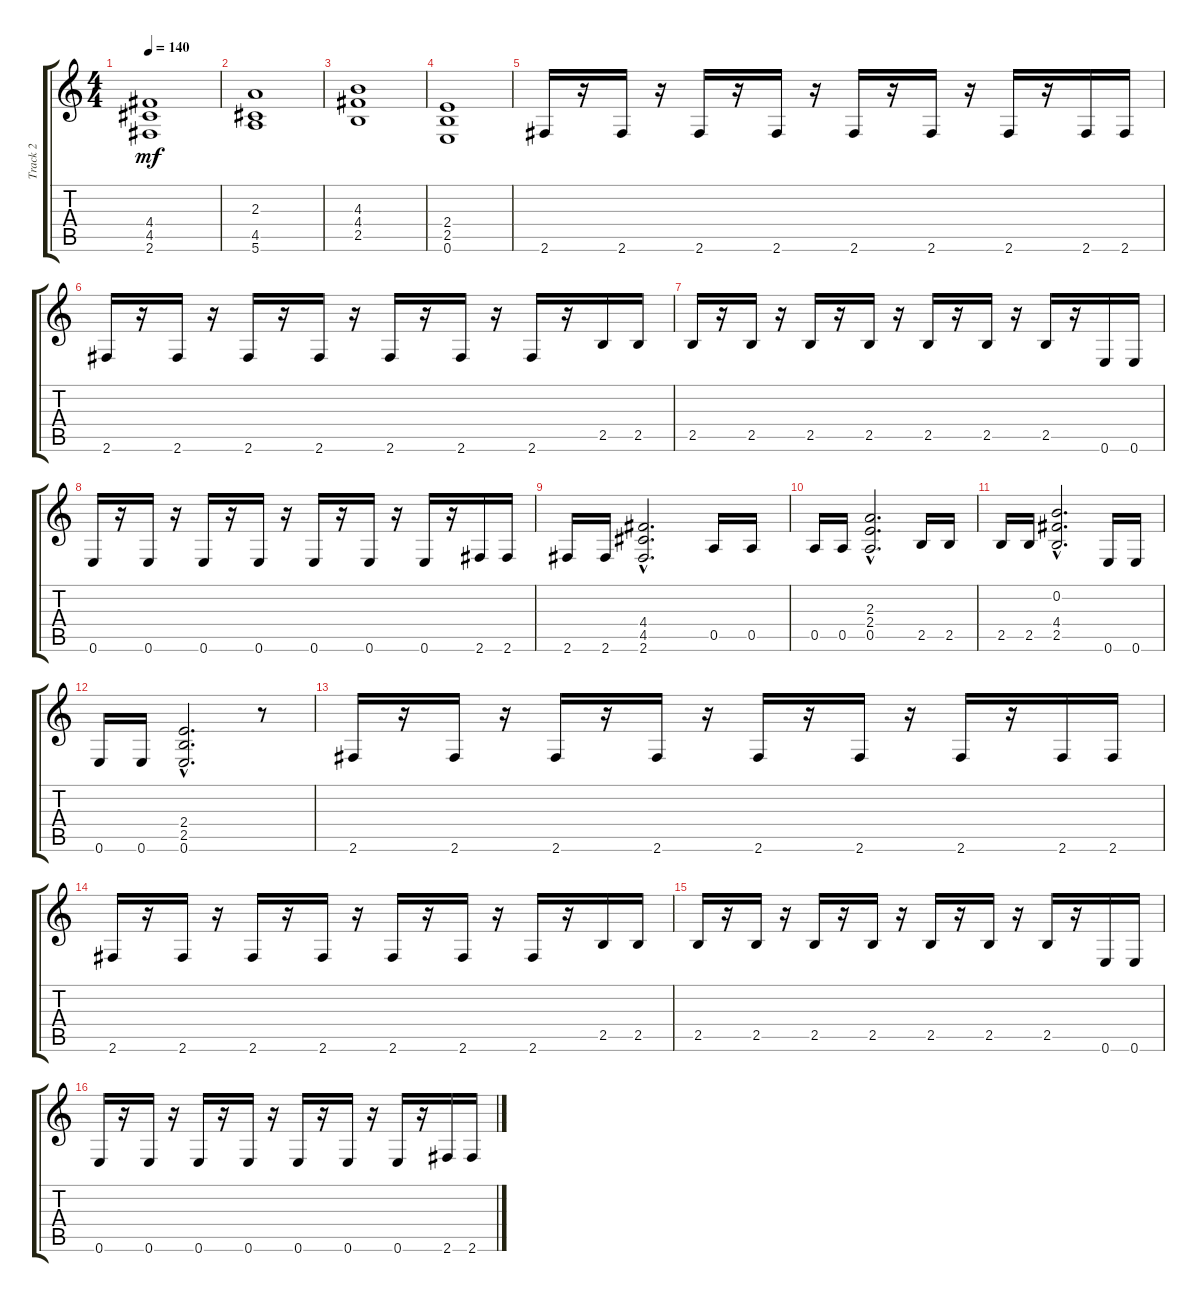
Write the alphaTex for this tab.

\track ("Track 2" "Track 2") {instrument distortionguitar}
\staff {score tabs}
\tuning (E4 B3 G3 D3 A2 E2) {hide}
\ts (4 4)
\tempo 140
\clef g2
\ks c
(4.4 4.5 2.6).1{dy mf} |
(2.3 4.5 5.6).1 |
(4.3 4.4 2.5).1 |
(2.4 2.5 0.6).1 |
2.6.16 r.16 2.6.16 r.16 2.6.16 r.16 2.6.16 r.16 2.6.16 r.16 2.6.16 r.16 2.6.16 r.16 2.6.16 2.6.16 |
2.6.16 r.16 2.6.16 r.16 2.6.16 r.16 2.6.16 r.16 2.6.16 r.16 2.6.16 r.16 2.6.16 r.16 2.5.16 2.5.16 |
2.5.16 r.16 2.5.16 r.16 2.5.16 r.16 2.5.16 r.16 2.5.16 r.16 2.5.16 r.16 2.5.16 r.16 0.6.16 0.6.16 |
0.6.16 r.16 0.6.16 r.16 0.6.16 r.16 0.6.16 r.16 0.6.16 r.16 0.6.16 r.16 0.6.16 r.16 2.6.16 2.6.16 |
2.6.16 2.6.16 (4.4{hac} 4.5{hac} 2.6{hac}).2{d} 0.5.16 0.5.16 |
0.5.16 0.5.16 (2.3{hac} 2.4{hac} 0.5{hac}).2{d} 2.5.16 2.5.16 |
2.5.16 2.5.16 (0.2{hac} 4.4{hac} 2.5{hac}).2{d} 0.6.16 0.6.16 |
0.6.16 0.6.16 (2.4{hac} 2.5{hac} 0.6{hac}).2{d} r.8 |
2.6.16 r.16 2.6.16 r.16 2.6.16 r.16 2.6.16 r.16 2.6.16 r.16 2.6.16 r.16 2.6.16 r.16 2.6.16 2.6.16 |
2.6.16 r.16 2.6.16 r.16 2.6.16 r.16 2.6.16 r.16 2.6.16 r.16 2.6.16 r.16 2.6.16 r.16 2.5.16 2.5.16 |
2.5.16 r.16 2.5.16 r.16 2.5.16 r.16 2.5.16 r.16 2.5.16 r.16 2.5.16 r.16 2.5.16 r.16 0.6.16 0.6.16 |
0.6.16 r.16 0.6.16 r.16 0.6.16 r.16 0.6.16 r.16 0.6.16 r.16 0.6.16 r.16 0.6.16 r.16 2.6.16 2.6.16
